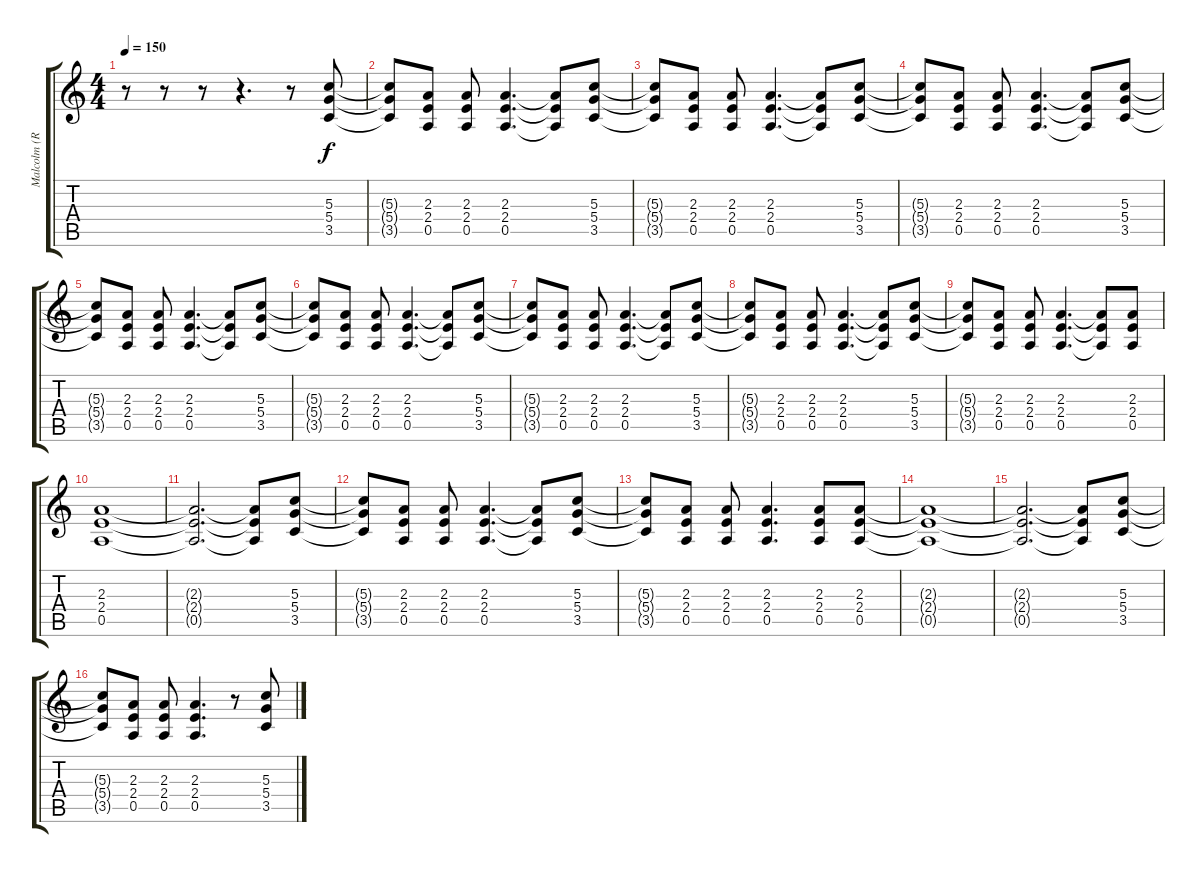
\track ("Malcolm (Ryth)" "Malcolm (R") {instrument overdrivenguitar}
\staff {score tabs}
\tuning (E4 B3 G3 D3 A2 E2) {hide}
\ts (4 4)
\tempo 150
\clef g2
\ks c
r.8{dy f} r.8 r.8 r.4{d} r.8 (5.3 5.4 3.5).8 |
(5.3{t} 5.4{t} 3.5{t}).8 (2.3 2.4 0.5).8 (2.3 2.4 0.5).8 (2.3 2.4 0.5).4{d} (2.3{t} 2.4{t} 0.5{t}).8 (5.3 5.4 3.5).8 |
(5.3{t} 5.4{t} 3.5{t}).8 (2.3 2.4 0.5).8 (2.3 2.4 0.5).8 (2.3 2.4 0.5).4{d} (2.3{t} 2.4{t} 0.5{t}).8 (5.3 5.4 3.5).8 |
(5.3{t} 5.4{t} 3.5{t}).8 (2.3 2.4 0.5).8 (2.3 2.4 0.5).8 (2.3 2.4 0.5).4{d} (2.3{t} 2.4{t} 0.5{t}).8 (5.3 5.4 3.5).8 |
(5.3{t} 5.4{t} 3.5{t}).8 (2.3 2.4 0.5).8 (2.3 2.4 0.5).8 (2.3 2.4 0.5).4{d} (2.3{t} 2.4{t} 0.5{t}).8 (5.3 5.4 3.5).8 |
(5.3{t} 5.4{t} 3.5{t}).8 (2.3 2.4 0.5).8 (2.3 2.4 0.5).8 (2.3 2.4 0.5).4{d} (2.3{t} 2.4{t} 0.5{t}).8 (5.3 5.4 3.5).8 |
(5.3{t} 5.4{t} 3.5{t}).8 (2.3 2.4 0.5).8 (2.3 2.4 0.5).8 (2.3 2.4 0.5).4{d} (2.3{t} 2.4{t} 0.5{t}).8 (5.3 5.4 3.5).8 |
(5.3{t} 5.4{t} 3.5{t}).8 (2.3 2.4 0.5).8 (2.3 2.4 0.5).8 (2.3 2.4 0.5).4{d} (2.3{t} 2.4{t} 0.5{t}).8 (5.3 5.4 3.5).8 |
(5.3{t} 5.4{t} 3.5{t}).8 (2.3 2.4 0.5).8 (2.3 2.4 0.5).8 (2.3 2.4 0.5).4{d} (2.3{t} 2.4{t} 0.5{t}).8 (2.3 2.4 0.5).8 |
(2.3 2.4 0.5).1 |
(2.3{t} 2.4{t} 0.5{t}).2{d} (2.3{t} 2.4{t} 0.5{t}).8 (5.3 5.4 3.5).8 |
(5.3{t} 5.4{t} 3.5{t}).8 (2.3 2.4 0.5).8 (2.3 2.4 0.5).8 (2.3 2.4 0.5).4{d} (2.3{t} 2.4{t} 0.5{t}).8 (5.3 5.4 3.5).8 |
(5.3{t} 5.4{t} 3.5{t}).8 (2.3 2.4 0.5).8 (2.3 2.4 0.5).8 (2.3 2.4 0.5).4{d} (2.3 2.4 0.5).8 (2.3 2.4 0.5).8 |
(2.3{t} 2.4{t} 0.5{t}).1 |
(2.3{t} 2.4{t} 0.5{t}).2{d} (2.3{t} 2.4{t} 0.5{t}).8 (5.3 5.4 3.5).8 |
(5.3{t} 5.4{t} 3.5{t}).8 (2.3 2.4 0.5).8 (2.3 2.4 0.5).8 (2.3 2.4 0.5).4{d} r.8 (5.3 5.4 3.5).8
